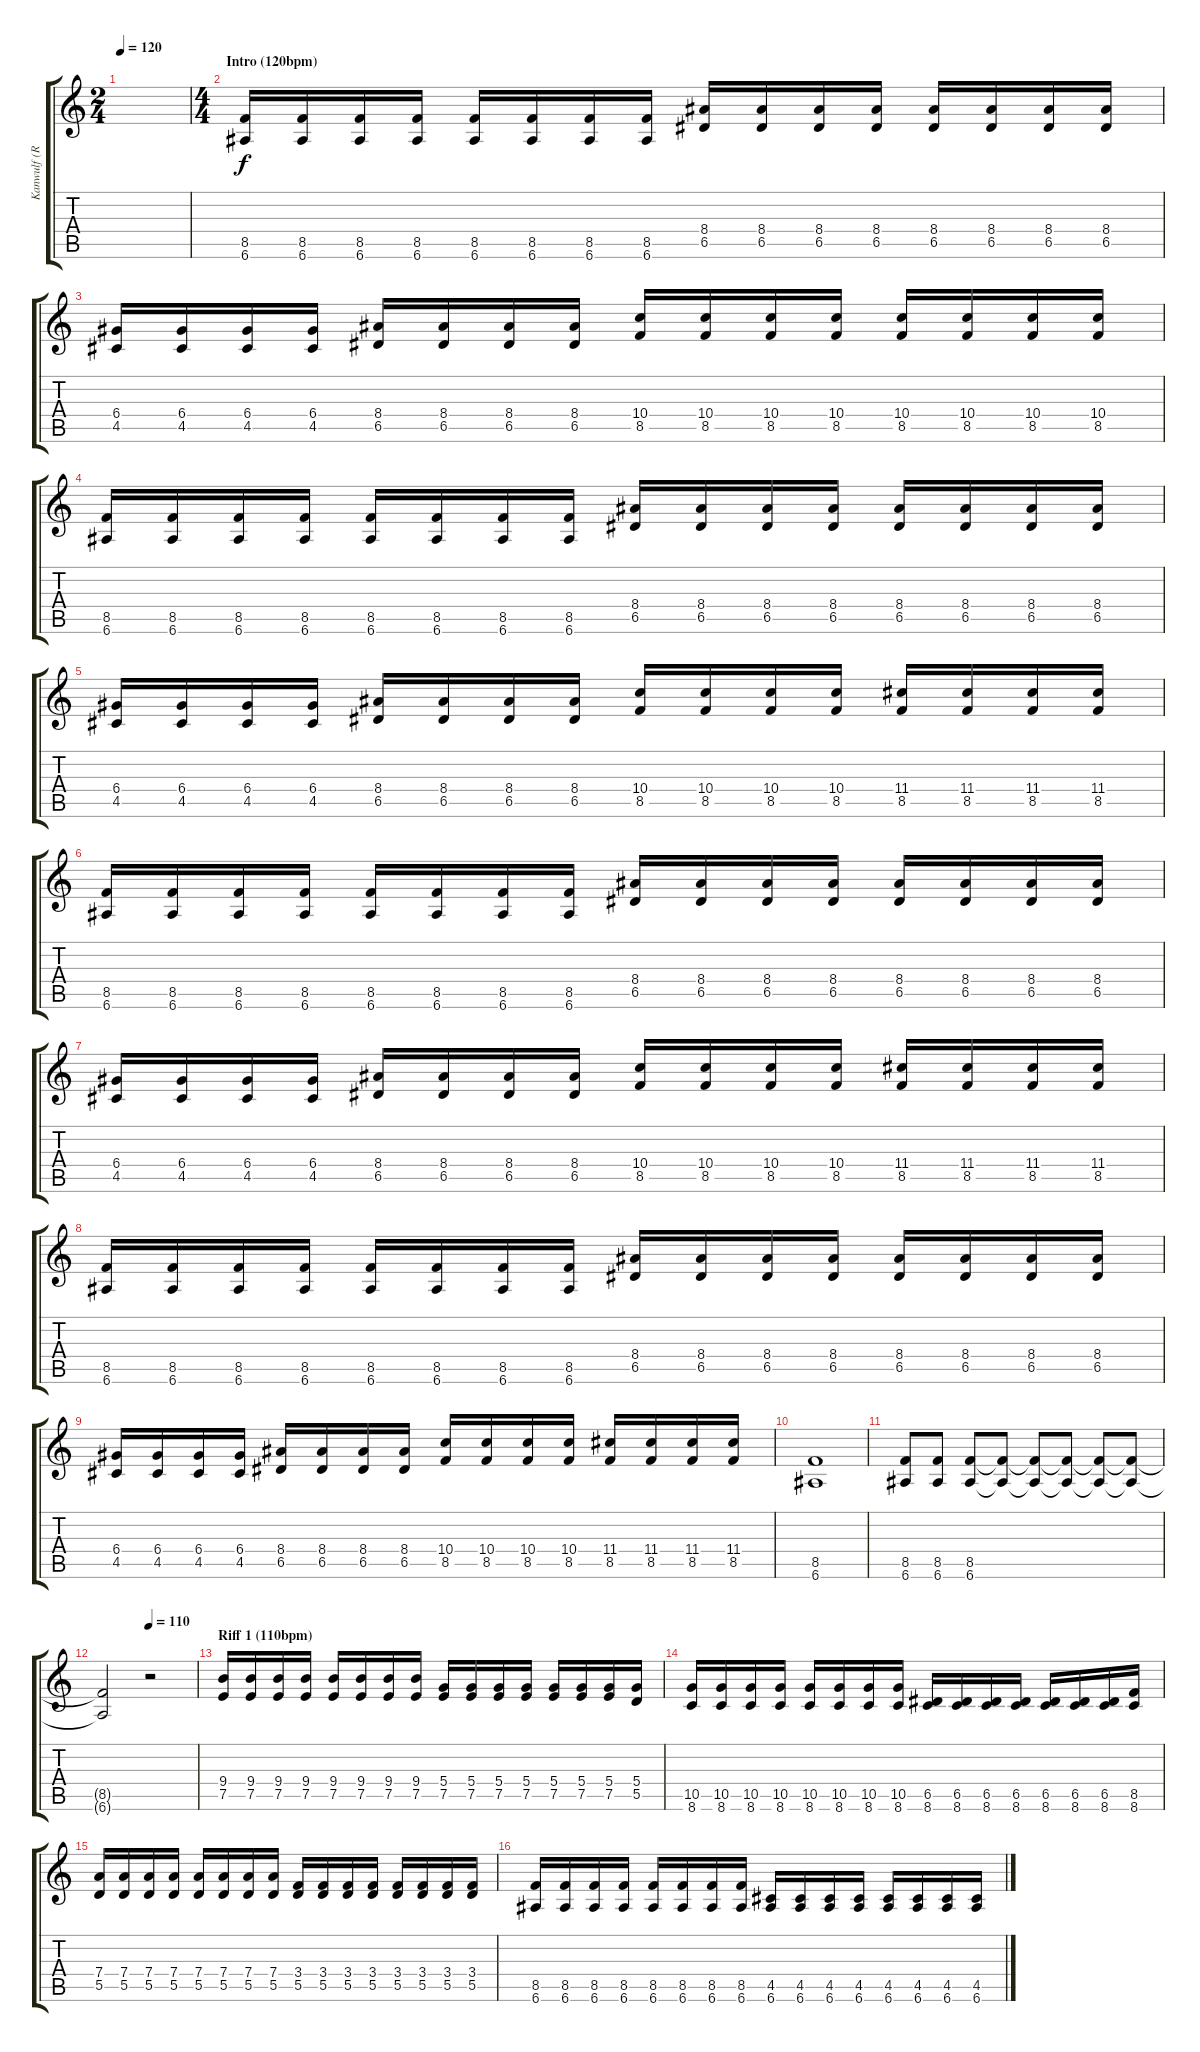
\track ("Kanwulf (R Guitar)" "Kanwulf (R") {instrument distortionguitar}
\staff {score tabs}
\tuning (E4 B3 G3 D3 A2 E2) {hide}
\ts (2 4)
\tempo 120
\clef g2
\ks c
|
\ts (4 4)
\section ("" "Intro (120bpm)")
(8.5 6.6).16 (8.5 6.6).16 (8.5 6.6).16 (8.5 6.6).16 (8.5 6.6).16 (8.5 6.6).16 (8.5 6.6).16 (8.5 6.6).16 (8.4 6.5).16 (8.4 6.5).16 (8.4 6.5).16 (8.4 6.5).16 (8.4 6.5).16 (8.4 6.5).16 (8.4 6.5).16 (8.4 6.5).16 |
(6.4 4.5).16 (6.4 4.5).16 (6.4 4.5).16 (6.4 4.5).16 (8.4 6.5).16 (8.4 6.5).16 (8.4 6.5).16 (8.4 6.5).16 (10.4 8.5).16 (10.4 8.5).16 (10.4 8.5).16 (10.4 8.5).16 (10.4 8.5).16 (10.4 8.5).16 (10.4 8.5).16 (10.4 8.5).16 |
(8.5 6.6).16 (8.5 6.6).16 (8.5 6.6).16 (8.5 6.6).16 (8.5 6.6).16 (8.5 6.6).16 (8.5 6.6).16 (8.5 6.6).16 (8.4 6.5).16 (8.4 6.5).16 (8.4 6.5).16 (8.4 6.5).16 (8.4 6.5).16 (8.4 6.5).16 (8.4 6.5).16 (8.4 6.5).16 |
(6.4 4.5).16 (6.4 4.5).16 (6.4 4.5).16 (6.4 4.5).16 (8.4 6.5).16 (8.4 6.5).16 (8.4 6.5).16 (8.4 6.5).16 (10.4 8.5).16 (10.4 8.5).16 (10.4 8.5).16 (10.4 8.5).16 (11.4 8.5).16 (11.4 8.5).16 (11.4 8.5).16 (11.4 8.5).16 |
(8.5 6.6).16 (8.5 6.6).16 (8.5 6.6).16 (8.5 6.6).16 (8.5 6.6).16 (8.5 6.6).16 (8.5 6.6).16 (8.5 6.6).16 (8.4 6.5).16 (8.4 6.5).16 (8.4 6.5).16 (8.4 6.5).16 (8.4 6.5).16 (8.4 6.5).16 (8.4 6.5).16 (8.4 6.5).16 |
(6.4 4.5).16 (6.4 4.5).16 (6.4 4.5).16 (6.4 4.5).16 (8.4 6.5).16 (8.4 6.5).16 (8.4 6.5).16 (8.4 6.5).16 (10.4 8.5).16 (10.4 8.5).16 (10.4 8.5).16 (10.4 8.5).16 (11.4 8.5).16 (11.4 8.5).16 (11.4 8.5).16 (11.4 8.5).16 |
(8.5 6.6).16 (8.5 6.6).16 (8.5 6.6).16 (8.5 6.6).16 (8.5 6.6).16 (8.5 6.6).16 (8.5 6.6).16 (8.5 6.6).16 (8.4 6.5).16 (8.4 6.5).16 (8.4 6.5).16 (8.4 6.5).16 (8.4 6.5).16 (8.4 6.5).16 (8.4 6.5).16 (8.4 6.5).16 |
(6.4 4.5).16 (6.4 4.5).16 (6.4 4.5).16 (6.4 4.5).16 (8.4 6.5).16 (8.4 6.5).16 (8.4 6.5).16 (8.4 6.5).16 (10.4 8.5).16 (10.4 8.5).16 (10.4 8.5).16 (10.4 8.5).16 (11.4 8.5).16 (11.4 8.5).16 (11.4 8.5).16 (11.4 8.5).16 |
(8.5 6.6).1 |
(8.5 6.6).8 (8.5 6.6).8 (8.5 6.6).8 (8.5{t} 6.6{t}).8 (8.5{t} 6.6{t}).8 (8.5{t} 6.6{t}).8 (8.5{t} 6.6{t}).8 (8.5{t} 6.6{t}).8 |
\tempo (110 0.5)
(8.5{t} 6.6{t}).2 r.2 |
\section ("" "Riff 1 (110bpm)")
(9.4 7.5).16 (9.4 7.5).16 (9.4 7.5).16 (9.4 7.5).16 (9.4 7.5).16 (9.4 7.5).16 (9.4 7.5).16 (9.4 7.5).16 (5.4 7.5).16 (5.4 7.5).16 (5.4 7.5).16 (5.4 7.5).16 (5.4 7.5).16 (5.4 7.5).16 (5.4 7.5).16 (5.4 5.5).16 |
(10.5 8.6).16 (10.5 8.6).16 (10.5 8.6).16 (10.5 8.6).16 (10.5 8.6).16 (10.5 8.6).16 (10.5 8.6).16 (10.5 8.6).16 (6.5 8.6).16 (6.5 8.6).16 (6.5 8.6).16 (6.5 8.6).16 (6.5 8.6).16 (6.5 8.6).16 (6.5 8.6).16 (8.5 8.6).16 |
(7.4 5.5).16 (7.4 5.5).16 (7.4 5.5).16 (7.4 5.5).16 (7.4 5.5).16 (7.4 5.5).16 (7.4 5.5).16 (7.4 5.5).16 (3.4 5.5).16 (3.4 5.5).16 (3.4 5.5).16 (3.4 5.5).16 (3.4 5.5).16 (3.4 5.5).16 (3.4 5.5).16 (3.4 5.5).16 |
(8.5 6.6).16 (8.5 6.6).16 (8.5 6.6).16 (8.5 6.6).16 (8.5 6.6).16 (8.5 6.6).16 (8.5 6.6).16 (8.5 6.6).16 (4.5 6.6).16 (4.5 6.6).16 (4.5 6.6).16 (4.5 6.6).16 (4.5 6.6).16 (4.5 6.6).16 (4.5 6.6).16 (4.5 6.6).16
